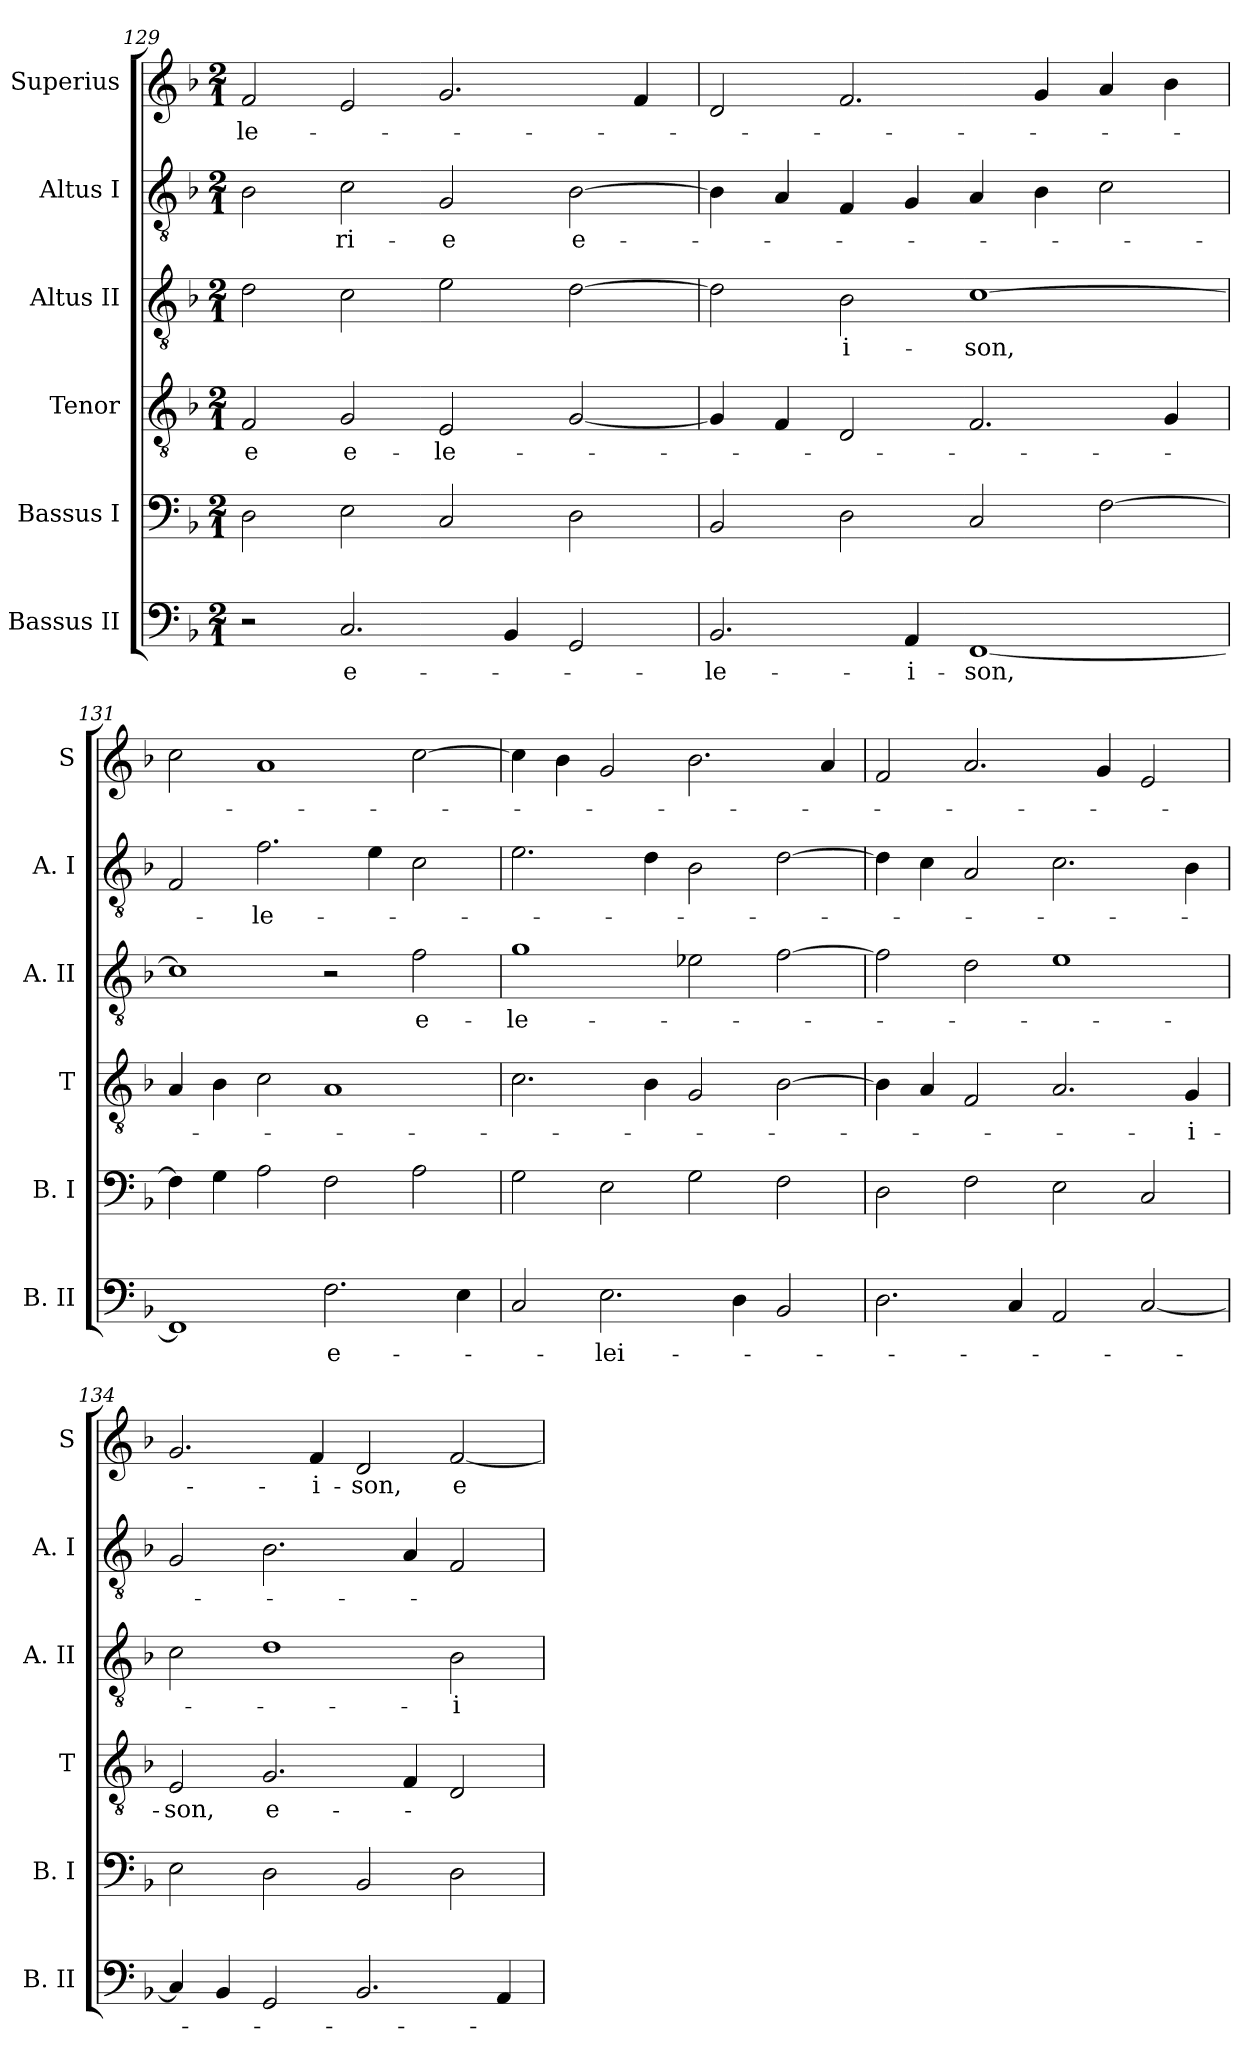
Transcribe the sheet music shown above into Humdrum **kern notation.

**kern	**text	**kern	**kern	**text	**kern	**text	**kern	**text	**kern	**text
*part6	*part6	*part5	*part4	*part4	*part3	*part3	*part2	*part2	*part1	*part1
*staff6	*staff6	*staff5	*staff4	*staff4	*staff3	*staff3	*staff2	*staff2	*staff1	*staff1
*I"Bassus II	*	*I"Bassus I	*I"Tenor	*	*I"Altus II	*	*I"Altus I	*	*I"Superius	*
*I'B. II	*	*I'B. I	*I'T	*	*I'A. II	*	*I'A. I	*	*I'S	*
*clefF4	*	*clefF4	*clefGv2	*	*clefGv2	*	*clefGv2	*	*clefG2	*
*k[b-]	*	*k[b-]	*k[b-]	*	*k[b-]	*	*k[b-]	*	*k[b-]	*
*F:	*	*F:	*F:	*	*F:	*	*F:	*	*F:	*
*M2/1	*	*M2/1	*M2/1	*	*M2/1	*	*M2/1	*	*M2/1	*
=129	=129	=129	=129	=129	=129	=129	=129	=129	=129	=129
2r	.	2D	2F	-e	2d	.	2B-	.	2f	-le-
2.C	e-	2E	2G	e-	2c	.	2c	-ri-	2e	.
.	.	2C	2E	-le-	2e	.	2G	-e	2.g	.
4BB-	.	.	.	.	.	.	.	.	.	.
2GG	.	2D	[2G	.	[2d	.	[2B-	e-	.	.
.	.	.	.	.	.	.	.	.	4f	.
=130	=130	=130	=130	=130	=130	=130	=130	=130	=130	=130
2.BB-	-le-	2BB-	4G]	.	2d]	.	4B-]	.	2d	.
.	.	.	4F	.	.	.	4A	.	.	.
.	.	2D	2D	.	2B-	-i-	4F	.	2.f	.
4AA	-i-	.	.	.	.	.	4G	.	.	.
[1FF	-son,	2C	2.F	.	[1c	-son,	4A	.	.	.
.	.	.	.	.	.	.	4B-	.	4g	.
.	.	[2F	.	.	.	.	2c	.	4a	.
.	.	.	4G	.	.	.	.	.	4b-	.
=131	=131	=131	=131	=131	=131	=131	=131	=131	=131	=131
1FF]	.	4F]	4A	.	1c]	.	2F	.	2cc	.
.	.	4G	4B-	.	.	.	.	.	.	.
.	.	2A	2c	.	.	.	2.f	-le-	1a	.
2.F	e-	2F	1A	.	2r	.	.	.	.	.
.	.	.	.	.	.	.	4e	.	.	.
.	.	2A	.	.	2f	e-	2c	.	[2cc	.
4E	.	.	.	.	.	.	.	.	.	.
=132	=132	=132	=132	=132	=132	=132	=132	=132	=132	=132
2C	.	2G	2.c	.	1g	-le-	2.e	.	4cc]	.
.	.	.	.	.	.	.	.	.	4b-	.
2.E	-lei-	2E	.	.	.	.	.	.	2g	.
.	.	.	4B-	.	.	.	4d	.	.	.
.	.	2G	2G	.	2e-X	.	2B-	.	2.b-	.
4D	.	.	.	.	.	.	.	.	.	.
2BB-	.	2F	[2B-	.	[2f	.	[2d	.	.	.
.	.	.	.	.	.	.	.	.	4a	.
=133	=133	=133	=133	=133	=133	=133	=133	=133	=133	=133
2.D	.	2D	4B-]	.	2f]	.	4d]	.	2f	.
.	.	.	4A	.	.	.	4c	.	.	.
.	.	2F	2F	.	2d	.	2A	.	2.a	.
4C	.	.	.	.	.	.	.	.	.	.
2AA	.	2E	2.A	.	1e	.	2.c	.	.	.
.	.	.	.	.	.	.	.	.	4g	.
[2C	.	2C	.	.	.	.	.	.	2e	.
.	.	.	4G	-i-	.	.	4B-	.	.	.
=134	=134	=134	=134	=134	=134	=134	=134	=134	=134	=134
4C]	.	2E	2E	-son,	2c	.	2G	.	2.g	.
4BB-	.	.	.	.	.	.	.	.	.	.
2GG	.	2D	2.G	e-	1d	.	2.B-	.	.	.
.	.	.	.	.	.	.	.	.	4f	-i-
2.BB-	.	2BB-	.	.	.	.	.	.	2d	-son,
.	.	.	4F	.	.	.	4A	.	.	.
.	.	2D	2D	.	2B-	-i-	2F	.	[2f	e-
4AA	.	.	.	.	.	.	.	.	.	.
=	=	=	=	=	=	=	=	=	=	=
*-	*-	*-	*-	*-	*-	*-	*-	*-	*-	*-
